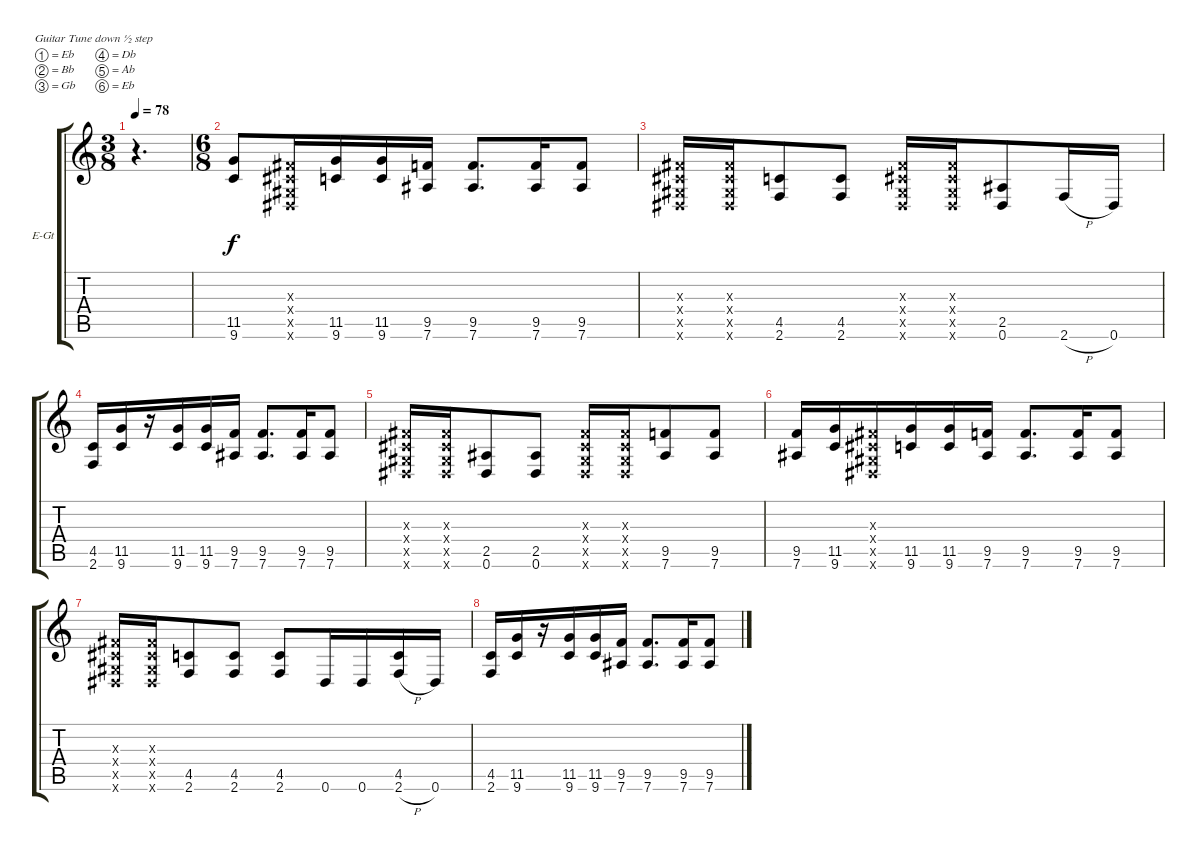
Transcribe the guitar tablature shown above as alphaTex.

\defaultSystemsLayout 4
\bracketExtendMode groupsimilarinstruments
\firstSystemTrackNameOrientation horizontal
\otherSystemsTrackNameOrientation horizontal
\track ("Guitar Dist. Lead" "E-Gt") {instrument distortionguitar}
\staff {score tabs}
\tuning (Eb4 Bb3 Gb3 Db3 Ab2 Eb2)
\ts (3 8)
\tempo 78
\clef g2
\ks c
r.4{d dy f instrument distortionguitar} |
\ts (6 8)
(11.5 9.6).8 (0.3{x} 0.4{x} 0.5{x} 0.6{x}).16 (11.5 9.6).16 (11.5 9.6).16 (9.5 7.6).16 (9.5 7.6).8{d} (9.5 7.6).16 (9.5 7.6).8 |
(0.3{x} 0.4{x} 0.5{x} 0.6{x}).16 (0.3{x} 0.4{x} 0.5{x} 0.6{x}).16 (4.5 2.6).8 (4.5 2.6).8 (0.3{x} 0.4{x} 0.5{x} 0.6{x}).16 (0.3{x} 0.4{x} 0.5{x} 0.6{x}).16 (2.5 0.6).8 2.6{h}.16 0.6.16 |
(4.5 2.6).16 (11.5 9.6).16 r.16 (11.5 9.6).16 (11.5 9.6).16 (9.5 7.6).16 (9.5 7.6).8{d} (9.5 7.6).16 (9.5 7.6).8 |
(0.3{x} 0.4{x} 0.5{x} 0.6{x}).16 (0.3{x} 0.4{x} 0.5{x} 0.6{x}).16 (2.5 0.6).8 (2.5 0.6).8 (0.3{x} 0.4{x} 0.5{x} 0.6{x}).16 (0.3{x} 0.4{x} 0.5{x} 0.6{x}).16 (9.5 7.6).8 (9.5 7.6).8 |
(9.5 7.6).16 (11.5 9.6).16 (0.3{x} 0.4{x} 0.5{x} 0.6{x}).16 (11.5 9.6).16 (11.5 9.6).16 (9.5 7.6).16 (9.5 7.6).8{d} (9.5 7.6).16 (9.5 7.6).8 |
(0.3{x} 0.4{x} 0.5{x} 0.6{x}).16 (0.3{x} 0.4{x} 0.5{x} 0.6{x}).16 (4.5 2.6).8 (4.5 2.6).8 (4.5 2.6).8 0.6.16 0.6.16 (4.5 2.6{h}).16 0.6.16 |
(4.5 2.6).16 (11.5 9.6).16 r.16 (11.5 9.6).16 (11.5 9.6).16 (9.5 7.6).16 (9.5 7.6).8{d} (9.5 7.6).16 (9.5 7.6).8
